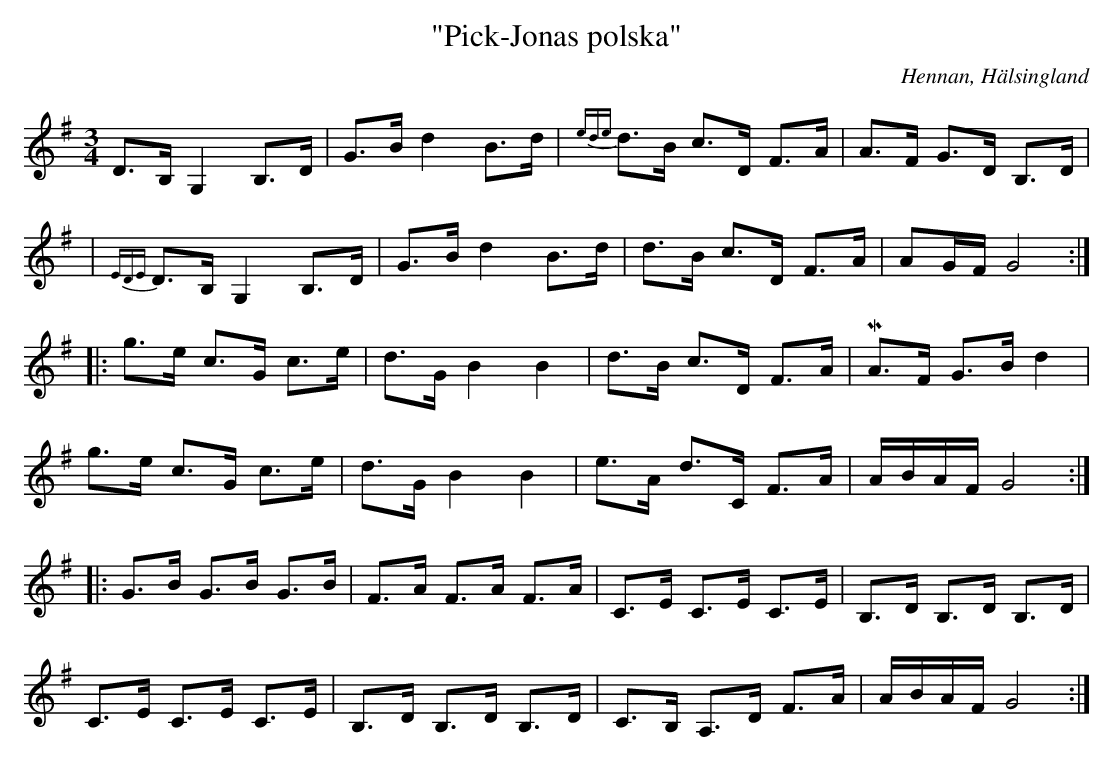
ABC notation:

X:1
T: "Pick-Jonas polska"
O: Hennan, Hälsingland
M: 3/4
L: 1/8
K: G
D>B, G,2 B,>D | G>B d2 B>d | {ede}d>B c>D F>A| A>F G>D B,>D|
|{EDE}D>B, G,2 B,>D|G>B d2 B>d | d>B c>D F>A| AG/F/ G4 :|
|:g>e c>G c>e | d>G B2 B2 | d>B c>D F>A|MA>F G>B d2|
g>e c>G c>e | d>G B2 B2 | e>A d>C F>A|A/B/A/F/ G4:|
|:G>B G>B G>B|F>A F>A F>A|C>E C>E C>E|B,>D B,>D B,>D|
C>E C>E C>E|B,>D B,>D B,>D|C>B, A,>D F>A |A/B/A/F/ G4:|
